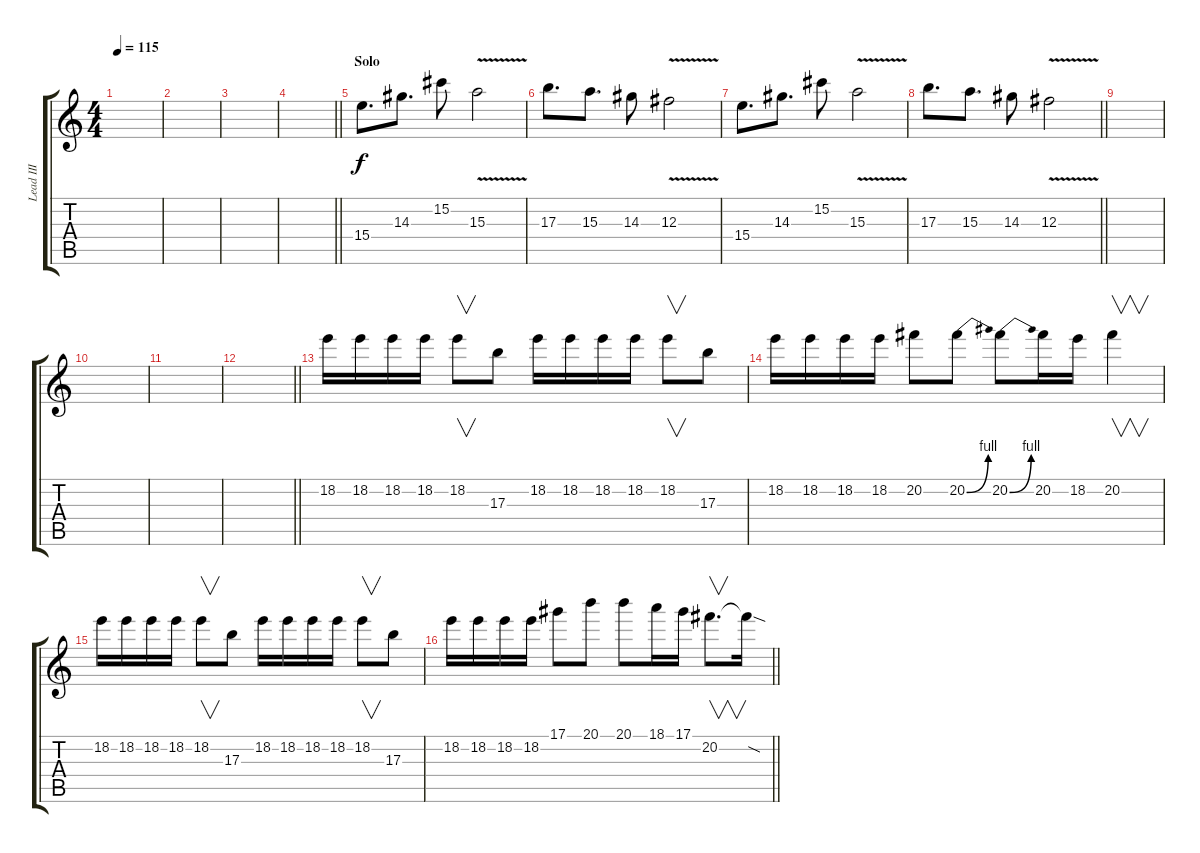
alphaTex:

\track ("Lead III" "Lead III") {instrument overdrivenguitar}
\staff {score tabs}
\tuning (Eb4 Bb3 Gb3 Db3 Ab2 Eb2) {hide}
\ts (4 4)
\tempo 115
\clef g2
\ks c
|
|
|
\barLineRight lightlight
|
\section ("" "Solo")
15.4.8{d} 14.3.8{d} 15.2.8 15.3{v}.2 |
17.3.8{d} 15.3.8{d} 14.3.8 12.3{v}.2 |
15.4.8{d} 14.3.8{d} 15.2.8 15.3{v}.2 |
\barLineRight lightlight
17.3.8{d} 15.3.8{d} 14.3.8 12.3{v}.2 |
\section ("" "")
|
|
|
\barLineRight lightlight
|
\section ("" "")
18.2.16 18.2.16 18.2.16 18.2.16 18.2.8{v} 17.3.8 18.2.16 18.2.16 18.2.16 18.2.16 18.2.8{v} 17.3.8 |
18.2.16 18.2.16 18.2.16 18.2.16 20.2.8 20.2{be (bend 0 0 60 4)}.8 20.2{be (bend 0 0 60 4)}.8 20.2.16 18.2.16 20.2.4{v} |
18.2.16 18.2.16 18.2.16 18.2.16 18.2.8{v} 17.3.8 18.2.16 18.2.16 18.2.16 18.2.16 18.2.8{v} 17.3.8 |
\barLineRight lightlight
18.2.16 18.2.16 18.2.16 18.2.16 17.1.8 20.1.8 20.1.8 18.1.16 17.1.16 20.2.8{v d} 20.2{sod t}.16
